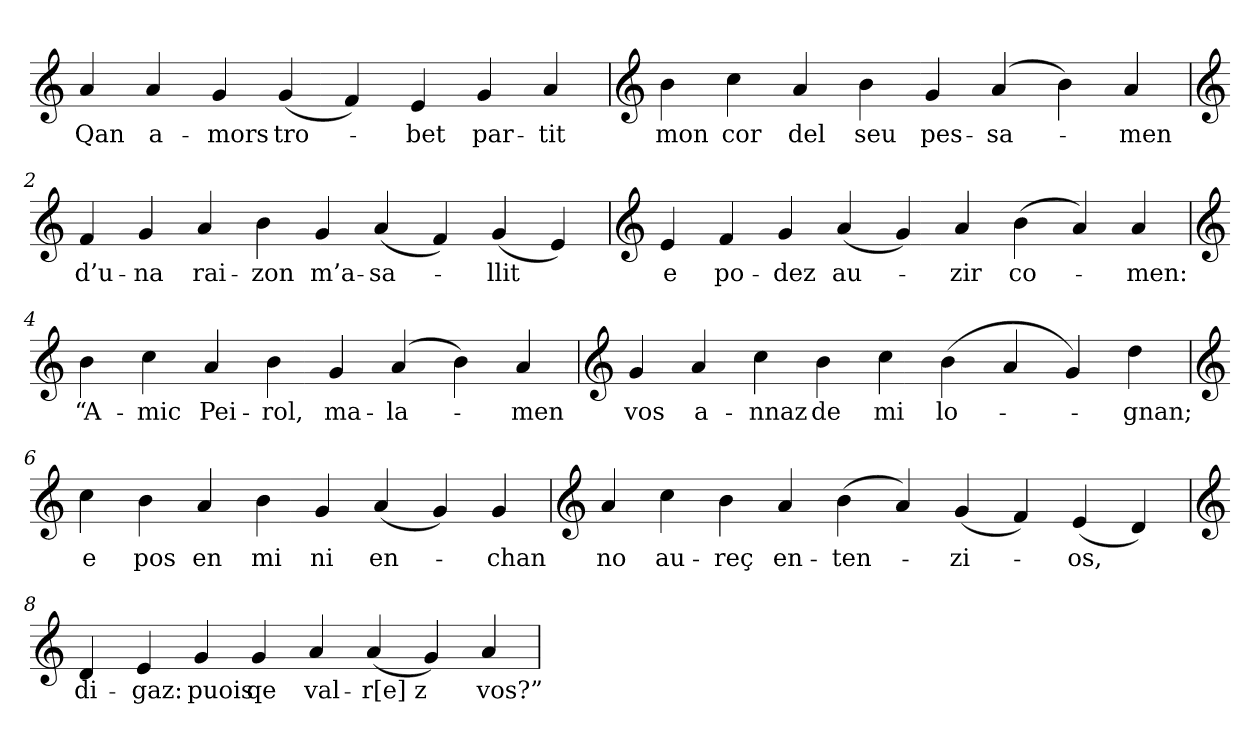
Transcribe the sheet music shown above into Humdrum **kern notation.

**kern	**text
*part1	*part1
*staff1	*staff1
*clefG2	*
=	=
4a	Qan
4a	a-
4g	-mors
(4g	tro-
4f)	.
4e	-bet
4g	par-
4a	-tit
=1	=1
*clefG2	*
4b	mon
4cc	cor
4a	del
4b	seu
4g	pes-
(4a	-sa-
4b)	.
4a	-men
=2	=2
*clefG2	*
4f	d’u-
4g	-na
4a	rai-
4b	-zon
4g	m’a-
(4a	-sa-
4f)	.
(4g	-llit
4e)	.
=3	=3
*clefG2	*
4e	e
4f	po-
4g	-dez
(4a	au-
4g)	.
4a	-zir
(4b	co-
4a)	.
4a	-men:
=4	=4
*clefG2	*
4b	“A-
4cc	-mic
4a	Pei-
4b	-rol,
4g	ma-
(4a	-la-
4b)	.
4a	-men
=5	=5
*clefG2	*
4g	vos
4a	a-
4cc	-nnaz
4b	de
4cc	mi
(4b	lo-
4a	.
4g)	.
4dd	-gnan;
=6	=6
*clefG2	*
4cc	e
4b	pos
4a	en
4b	mi
4g	ni
(4a	en-
4g)	.
4g	-chan
=7	=7
*clefG2	*
4a	no
4cc	au-
4b	-reç
4a	en-
(4b	-ten-
4a)	.
(4g	-zi-
4f)	.
(4e	-os,
4d)	.
=8	=8
*clefG2	*
4d	di-
4e	-gaz:
4g	puois
4g	qe
4a	val-
(4a	-r[e]z
4g)	.
4a	vos?”
=	=
*-	*-
